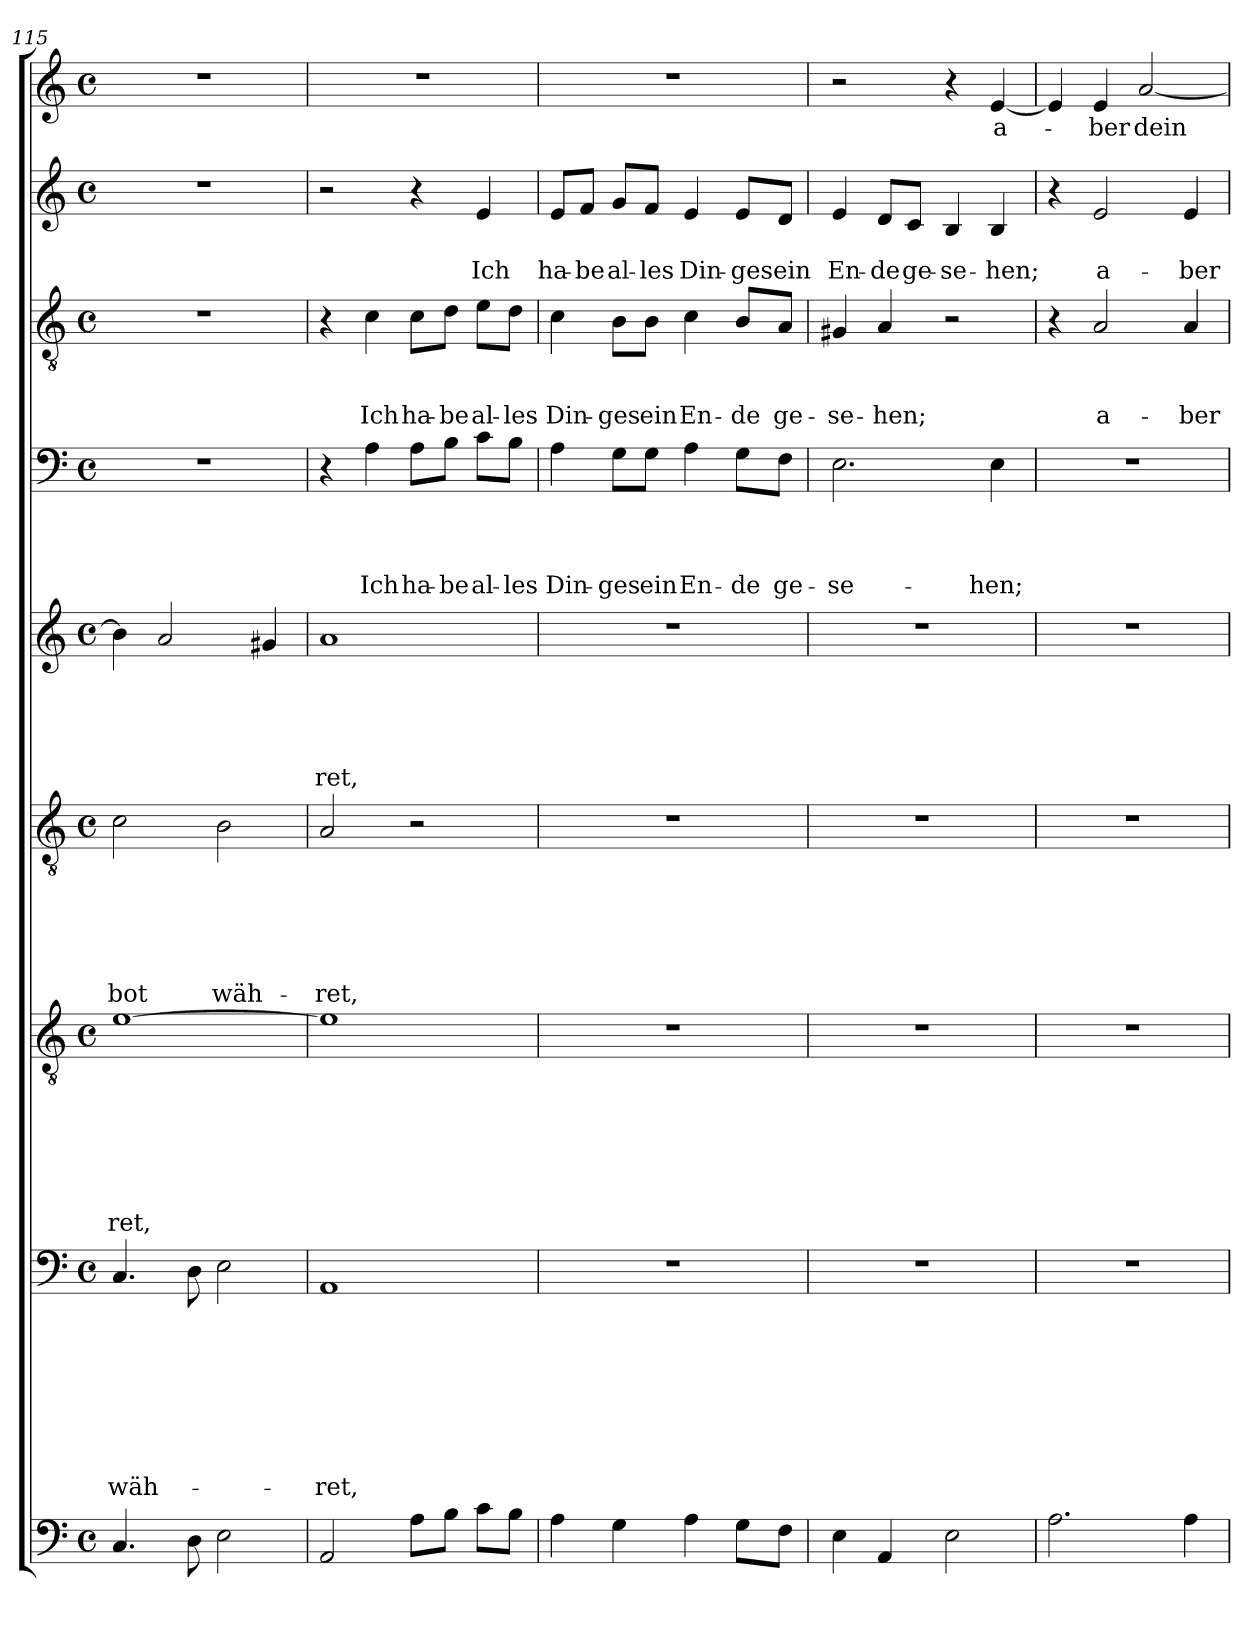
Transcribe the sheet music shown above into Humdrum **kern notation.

**kern	**kern	**text	**text	**text	**text	**text	**text	**text	**text	**kern	**text	**text	**text	**text	**text	**text	**text	**kern	**text	**text	**text	**text	**text	**text	**kern	**text	**text	**text	**text	**text	**kern	**text	**text	**text	**text	**kern	**text	**text	**text	**kern	**text	**text	**kern	**text
*part9	*part8	*part8	*part8	*part8	*part8	*part8	*part8	*part8	*part8	*part7	*part7	*part7	*part7	*part7	*part7	*part7	*part7	*part6	*part6	*part6	*part6	*part6	*part6	*part6	*part5	*part5	*part5	*part5	*part5	*part5	*part4	*part4	*part4	*part4	*part4	*part3	*part3	*part3	*part3	*part2	*part2	*part2	*part1	*part1
*staff9	*staff8	*staff8	*staff8	*staff8	*staff8	*staff8	*staff8	*staff8	*staff8	*staff7	*staff7	*staff7	*staff7	*staff7	*staff7	*staff7	*staff7	*staff6	*staff6	*staff6	*staff6	*staff6	*staff6	*staff6	*staff5	*staff5	*staff5	*staff5	*staff5	*staff5	*staff4	*staff4	*staff4	*staff4	*staff4	*staff3	*staff3	*staff3	*staff3	*staff2	*staff2	*staff2	*staff1	*staff1
*clefF4	*clefF4	*	*	*	*	*	*	*	*	*clefGv2	*	*	*	*	*	*	*	*clefGv2	*	*	*	*	*	*	*clefG2	*	*	*	*	*	*clefF4	*	*	*	*	*clefGv2	*	*	*	*clefG2	*	*	*clefG2	*
*k[]	*k[]	*	*	*	*	*	*	*	*	*k[]	*	*	*	*	*	*	*	*k[]	*	*	*	*	*	*	*k[]	*	*	*	*	*	*k[]	*	*	*	*	*k[]	*	*	*	*k[]	*	*	*k[]	*
*C:	*C:	*	*	*	*	*	*	*	*	*C:	*	*	*	*	*	*	*	*C:	*	*	*	*	*	*	*C:	*	*	*	*	*	*C:	*	*	*	*	*C:	*	*	*	*C:	*	*	*C:	*
*M4/4	*M4/4	*	*	*	*	*	*	*	*	*M4/4	*	*	*	*	*	*	*	*M4/4	*	*	*	*	*	*	*M4/4	*	*	*	*	*	*M4/4	*	*	*	*	*M4/4	*	*	*	*M4/4	*	*	*M4/4	*
*met(c)	*met(c)	*	*	*	*	*	*	*	*	*met(c)	*	*	*	*	*	*	*	*met(c)	*	*	*	*	*	*	*met(c)	*	*	*	*	*	*met(c)	*	*	*	*	*met(c)	*	*	*	*met(c)	*	*	*met(c)	*
=115	=115	=115	=115	=115	=115	=115	=115	=115	=115	=115	=115	=115	=115	=115	=115	=115	=115	=115	=115	=115	=115	=115	=115	=115	=115	=115	=115	=115	=115	=115	=115	=115	=115	=115	=115	=115	=115	=115	=115	=115	=115	=115	=115	=115
!	!	!	!	!	!	!	!	!	!LO:LY:b	!	!	!	!	!	!	!	!LO:LY:b	!	!	!	!	!	!	!LO:LY:b	!	!	!	!	!	!	!	!	!	!	!	!	!	!	!	!	!	!	!	!
4.C/	4.C/	.	.	.	.	.	.	.	wäh-	[1e	.	.	.	.	.	.	-ret,	2c\	.	.	.	.	.	-bot	4b\]	.	.	.	.	.	1r	.	.	.	.	1r	.	.	.	1r	.	.	1r	.
.	.	.	.	.	.	.	.	.	.	.	.	.	.	.	.	.	.	.	.	.	.	.	.	.	2a/	.	.	.	.	.	.	.	.	.	.	.	.	.	.	.	.	.	.	.
8D\	8D\	.	.	.	.	.	.	.	.	.	.	.	.	.	.	.	.	.	.	.	.	.	.	.	.	.	.	.	.	.	.	.	.	.	.	.	.	.	.	.	.	.	.	.
!	!	!	!	!	!	!	!	!	!	!	!	!	!	!	!	!	!	!	!	!	!	!	!	!LO:LY:b	!	!	!	!	!	!	!	!	!	!	!	!	!	!	!	!	!	!	!	!
2E\	2E\	.	.	.	.	.	.	.	.	.	.	.	.	.	.	.	.	2B\	.	.	.	.	.	wäh-	.	.	.	.	.	.	.	.	.	.	.	.	.	.	.	.	.	.	.	.
.	.	.	.	.	.	.	.	.	.	.	.	.	.	.	.	.	.	.	.	.	.	.	.	.	4g#X/	.	.	.	.	.	.	.	.	.	.	.	.	.	.	.	.	.	.	.
=116	=116	=116	=116	=116	=116	=116	=116	=116	=116	=116	=116	=116	=116	=116	=116	=116	=116	=116	=116	=116	=116	=116	=116	=116	=116	=116	=116	=116	=116	=116	=116	=116	=116	=116	=116	=116	=116	=116	=116	=116	=116	=116	=116	=116
!	!	!	!	!	!	!	!	!	!LO:LY:b	!	!	!	!	!	!	!	!	!	!	!	!	!	!	!LO:LY:b	!	!	!	!	!	!LO:LY:b	!	!	!	!	!	!	!	!	!	!	!	!	!	!
2AA/	1AA	.	.	.	.	.	.	.	-ret,	1e]	.	.	.	.	.	.	.	2A/	.	.	.	.	.	-ret,	1a	.	.	.	.	-ret,	4r	.	.	.	.	4r	.	.	.	2r	.	.	1r	.
!	!	!	!	!	!	!	!	!	!	!	!	!	!	!	!	!	!	!	!	!	!	!	!	!	!	!	!	!	!	!	!	!	!	!	!LO:LY:b	!	!	!	!LO:LY:b	!	!	!	!	!
.	.	.	.	.	.	.	.	.	.	.	.	.	.	.	.	.	.	.	.	.	.	.	.	.	.	.	.	.	.	.	4A\	.	.	.	Ich	4c\	.	.	Ich	.	.	.	.	.
!	!	!	!	!	!	!	!	!	!	!	!	!	!	!	!	!	!	!	!	!	!	!	!	!	!	!	!	!	!	!	!	!	!	!	!LO:LY:b	!	!	!	!LO:LY:b	!	!	!	!	!
8A\L	.	.	.	.	.	.	.	.	.	.	.	.	.	.	.	.	.	2r	.	.	.	.	.	.	.	.	.	.	.	.	8A\L	.	.	.	ha-	8c\L	.	.	ha-	4r	.	.	.	.
!	!	!	!	!	!	!	!	!	!	!	!	!	!	!	!	!	!	!	!	!	!	!	!	!	!	!	!	!	!	!	!	!	!	!	!LO:LY:b	!	!	!	!LO:LY:b	!	!	!	!	!
8B\J	.	.	.	.	.	.	.	.	.	.	.	.	.	.	.	.	.	.	.	.	.	.	.	.	.	.	.	.	.	.	8B\J	.	.	.	-be	8d\J	.	.	-be	.	.	.	.	.
!	!	!	!	!	!	!	!	!	!	!	!	!	!	!	!	!	!	!	!	!	!	!	!	!	!	!	!	!	!	!	!	!	!	!	!LO:LY:b	!	!	!	!LO:LY:b	!	!	!LO:LY:b	!	!
8c\L	.	.	.	.	.	.	.	.	.	.	.	.	.	.	.	.	.	.	.	.	.	.	.	.	.	.	.	.	.	.	8c\L	.	.	.	al-	8e\L	.	.	al-	4e/	.	Ich	.	.
!	!	!	!	!	!	!	!	!	!	!	!	!	!	!	!	!	!	!	!	!	!	!	!	!	!	!	!	!	!	!	!	!	!	!	!LO:LY:b	!	!	!	!LO:LY:b	!	!	!	!	!
8B\J	.	.	.	.	.	.	.	.	.	.	.	.	.	.	.	.	.	.	.	.	.	.	.	.	.	.	.	.	.	.	8B\J	.	.	.	-les	8d\J	.	.	-les	.	.	.	.	.
=117	=117	=117	=117	=117	=117	=117	=117	=117	=117	=117	=117	=117	=117	=117	=117	=117	=117	=117	=117	=117	=117	=117	=117	=117	=117	=117	=117	=117	=117	=117	=117	=117	=117	=117	=117	=117	=117	=117	=117	=117	=117	=117	=117	=117
!	!	!	!	!	!	!	!	!	!	!	!	!	!	!	!	!	!	!	!	!	!	!	!	!	!	!	!	!	!	!	!	!	!	!	!LO:LY:b	!	!	!	!LO:LY:b	!	!	!LO:LY:b	!	!
4A\	1r	.	.	.	.	.	.	.	.	1r	.	.	.	.	.	.	.	1r	.	.	.	.	.	.	1r	.	.	.	.	.	4A\	.	.	.	Din-	4c\	.	.	Din-	8e/L	.	ha-	1r	.
!	!	!	!	!	!	!	!	!	!	!	!	!	!	!	!	!	!	!	!	!	!	!	!	!	!	!	!	!	!	!	!	!	!	!	!	!	!	!	!	!	!	!LO:LY:b	!	!
.	.	.	.	.	.	.	.	.	.	.	.	.	.	.	.	.	.	.	.	.	.	.	.	.	.	.	.	.	.	.	.	.	.	.	.	.	.	.	.	8f/J	.	-be	.	.
!	!	!	!	!	!	!	!	!	!	!	!	!	!	!	!	!	!	!	!	!	!	!	!	!	!	!	!	!	!	!	!	!	!	!	!LO:LY:b	!	!	!	!LO:LY:b	!	!	!LO:LY:b	!	!
4G\	.	.	.	.	.	.	.	.	.	.	.	.	.	.	.	.	.	.	.	.	.	.	.	.	.	.	.	.	.	.	8G\L	.	.	.	-ges	8B\L	.	.	-ges	8g/L	.	al-	.	.
!	!	!	!	!	!	!	!	!	!	!	!	!	!	!	!	!	!	!	!	!	!	!	!	!	!	!	!	!	!	!	!	!	!	!	!LO:LY:b	!	!	!	!LO:LY:b	!	!	!LO:LY:b	!	!
.	.	.	.	.	.	.	.	.	.	.	.	.	.	.	.	.	.	.	.	.	.	.	.	.	.	.	.	.	.	.	8G\J	.	.	.	ein	8B\J	.	.	ein	8f/J	.	-les	.	.
!	!	!	!	!	!	!	!	!	!	!	!	!	!	!	!	!	!	!	!	!	!	!	!	!	!	!	!	!	!	!	!	!	!	!	!LO:LY:b	!	!	!	!LO:LY:b	!	!	!LO:LY:b	!	!
4A\	.	.	.	.	.	.	.	.	.	.	.	.	.	.	.	.	.	.	.	.	.	.	.	.	.	.	.	.	.	.	4A\	.	.	.	En-	4c\	.	.	En-	4e/	.	Din-	.	.
!	!	!	!	!	!	!	!	!	!	!	!	!	!	!	!	!	!	!	!	!	!	!	!	!	!	!	!	!	!	!	!	!	!	!	!LO:LY:b	!	!	!	!LO:LY:b	!	!	!LO:LY:b	!	!
8G\L	.	.	.	.	.	.	.	.	.	.	.	.	.	.	.	.	.	.	.	.	.	.	.	.	.	.	.	.	.	.	8G\L	.	.	.	-de	8B/L	.	.	-de	8e/L	.	-ges	.	.
!	!	!	!	!	!	!	!	!	!	!	!	!	!	!	!	!	!	!	!	!	!	!	!	!	!	!	!	!	!	!	!	!	!	!	!LO:LY:b	!	!	!	!LO:LY:b	!	!	!LO:LY:b	!	!
8F\J	.	.	.	.	.	.	.	.	.	.	.	.	.	.	.	.	.	.	.	.	.	.	.	.	.	.	.	.	.	.	8F\J	.	.	.	ge-	8A/J	.	.	ge-	8d/J	.	ein	.	.
=118	=118	=118	=118	=118	=118	=118	=118	=118	=118	=118	=118	=118	=118	=118	=118	=118	=118	=118	=118	=118	=118	=118	=118	=118	=118	=118	=118	=118	=118	=118	=118	=118	=118	=118	=118	=118	=118	=118	=118	=118	=118	=118	=118	=118
!	!	!	!	!	!	!	!	!	!	!	!	!	!	!	!	!	!	!	!	!	!	!	!	!	!	!	!	!	!	!	!	!	!	!	!LO:LY:b	!	!	!	!LO:LY:b	!	!	!LO:LY:b	!	!
4E\	1r	.	.	.	.	.	.	.	.	1r	.	.	.	.	.	.	.	1r	.	.	.	.	.	.	1r	.	.	.	.	.	2.E\	.	.	.	-se-	4G#X/	.	.	-se-	4e/	.	En-	2r	.
!	!	!	!	!	!	!	!	!	!	!	!	!	!	!	!	!	!	!	!	!	!	!	!	!	!	!	!	!	!	!	!	!	!	!	!	!	!	!	!LO:LY:b	!	!	!LO:LY:b	!	!
4AA/	.	.	.	.	.	.	.	.	.	.	.	.	.	.	.	.	.	.	.	.	.	.	.	.	.	.	.	.	.	.	.	.	.	.	.	4A/	.	.	-hen;	8d/L	.	-de	.	.
!	!	!	!	!	!	!	!	!	!	!	!	!	!	!	!	!	!	!	!	!	!	!	!	!	!	!	!	!	!	!	!	!	!	!	!	!	!	!	!	!	!	!LO:LY:b	!	!
.	.	.	.	.	.	.	.	.	.	.	.	.	.	.	.	.	.	.	.	.	.	.	.	.	.	.	.	.	.	.	.	.	.	.	.	.	.	.	.	8c/J	.	ge-	.	.
!	!	!	!	!	!	!	!	!	!	!	!	!	!	!	!	!	!	!	!	!	!	!	!	!	!	!	!	!	!	!	!	!	!	!	!	!	!	!	!	!	!	!LO:LY:b	!	!
2E\	.	.	.	.	.	.	.	.	.	.	.	.	.	.	.	.	.	.	.	.	.	.	.	.	.	.	.	.	.	.	.	.	.	.	.	2r	.	.	.	4B/	.	-se-	4r	.
!	!	!	!	!	!	!	!	!	!	!	!	!	!	!	!	!	!	!	!	!	!	!	!	!	!	!	!	!	!	!	!	!	!	!	!LO:LY:b	!	!	!	!	!	!	!LO:LY:b	!	!LO:LY:b
.	.	.	.	.	.	.	.	.	.	.	.	.	.	.	.	.	.	.	.	.	.	.	.	.	.	.	.	.	.	.	4E\	.	.	.	-hen;	.	.	.	.	4B/	.	-hen;	[4e/	a-
=119	=119	=119	=119	=119	=119	=119	=119	=119	=119	=119	=119	=119	=119	=119	=119	=119	=119	=119	=119	=119	=119	=119	=119	=119	=119	=119	=119	=119	=119	=119	=119	=119	=119	=119	=119	=119	=119	=119	=119	=119	=119	=119	=119	=119
2.A\	1r	.	.	.	.	.	.	.	.	1r	.	.	.	.	.	.	.	1r	.	.	.	.	.	.	1r	.	.	.	.	.	1r	.	.	.	.	4r	.	.	.	4r	.	.	4e/]	.
!	!	!	!	!	!	!	!	!	!	!	!	!	!	!	!	!	!	!	!	!	!	!	!	!	!	!	!	!	!	!	!	!	!	!	!	!	!	!	!LO:LY:b	!	!	!LO:LY:b	!	!LO:LY:b
.	.	.	.	.	.	.	.	.	.	.	.	.	.	.	.	.	.	.	.	.	.	.	.	.	.	.	.	.	.	.	.	.	.	.	.	2A/	.	.	a-	2e/	.	a-	4e/	-ber
!	!	!	!	!	!	!	!	!	!	!	!	!	!	!	!	!	!	!	!	!	!	!	!	!	!	!	!	!	!	!	!	!	!	!	!	!	!	!	!	!	!	!	!	!LO:LY:b
.	.	.	.	.	.	.	.	.	.	.	.	.	.	.	.	.	.	.	.	.	.	.	.	.	.	.	.	.	.	.	.	.	.	.	.	.	.	.	.	.	.	.	[2a/	dein
!	!	!	!	!	!	!	!	!	!	!	!	!	!	!	!	!	!	!	!	!	!	!	!	!	!	!	!	!	!	!	!	!	!	!	!	!	!	!	!LO:LY:b	!	!	!LO:LY:b	!	!
4A\	.	.	.	.	.	.	.	.	.	.	.	.	.	.	.	.	.	.	.	.	.	.	.	.	.	.	.	.	.	.	.	.	.	.	.	4A/	.	.	-ber	4e/	.	-ber	.	.
=	=	=	=	=	=	=	=	=	=	=	=	=	=	=	=	=	=	=	=	=	=	=	=	=	=	=	=	=	=	=	=	=	=	=	=	=	=	=	=	=	=	=	=	=
*-	*-	*-	*-	*-	*-	*-	*-	*-	*-	*-	*-	*-	*-	*-	*-	*-	*-	*-	*-	*-	*-	*-	*-	*-	*-	*-	*-	*-	*-	*-	*-	*-	*-	*-	*-	*-	*-	*-	*-	*-	*-	*-	*-	*-
